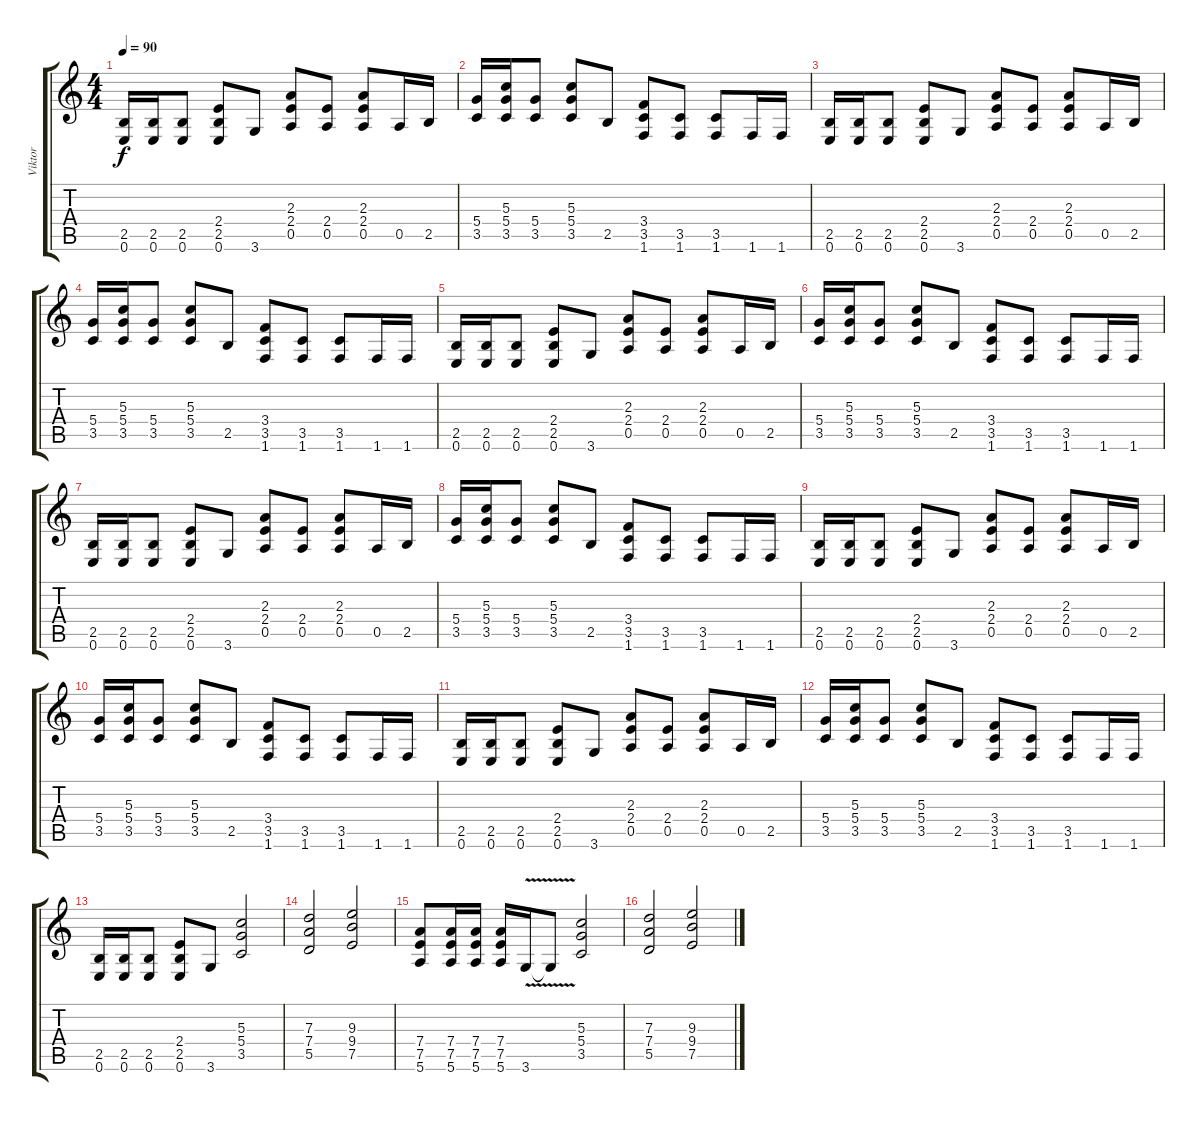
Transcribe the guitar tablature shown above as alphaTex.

\track ("Viktor" "Viktor") {instrument distortionguitar}
\staff {score tabs}
\tuning (E4 B3 G3 D3 A2 E2) {hide}
\ts (4 4)
\tempo 90
\clef g2
\ks c
(2.5 0.6).16{dy f} (2.5 0.6).16 (2.5 0.6).8 (2.4 2.5 0.6).8 3.6.8 (2.3 2.4 0.5).8 (2.4 0.5).8 (2.3 2.4 0.5).8 0.5.16 2.5.16 |
(5.4 3.5).16 (5.3 5.4 3.5).16 (5.4 3.5).8 (5.3 5.4 3.5).8 2.5.8 (3.4 3.5 1.6).8 (3.5 1.6).8 (3.5 1.6).8 1.6.16 1.6.16 |
(2.5 0.6).16 (2.5 0.6).16 (2.5 0.6).8 (2.4 2.5 0.6).8 3.6.8 (2.3 2.4 0.5).8 (2.4 0.5).8 (2.3 2.4 0.5).8 0.5.16 2.5.16 |
(5.4 3.5).16 (5.3 5.4 3.5).16 (5.4 3.5).8 (5.3 5.4 3.5).8 2.5.8 (3.4 3.5 1.6).8 (3.5 1.6).8 (3.5 1.6).8 1.6.16 1.6.16 |
(2.5 0.6).16 (2.5 0.6).16 (2.5 0.6).8 (2.4 2.5 0.6).8 3.6.8 (2.3 2.4 0.5).8 (2.4 0.5).8 (2.3 2.4 0.5).8 0.5.16 2.5.16 |
(5.4 3.5).16 (5.3 5.4 3.5).16 (5.4 3.5).8 (5.3 5.4 3.5).8 2.5.8 (3.4 3.5 1.6).8 (3.5 1.6).8 (3.5 1.6).8 1.6.16 1.6.16 |
(2.5 0.6).16 (2.5 0.6).16 (2.5 0.6).8 (2.4 2.5 0.6).8 3.6.8 (2.3 2.4 0.5).8 (2.4 0.5).8 (2.3 2.4 0.5).8 0.5.16 2.5.16 |
(5.4 3.5).16 (5.3 5.4 3.5).16 (5.4 3.5).8 (5.3 5.4 3.5).8 2.5.8 (3.4 3.5 1.6).8 (3.5 1.6).8 (3.5 1.6).8 1.6.16 1.6.16 |
(2.5 0.6).16 (2.5 0.6).16 (2.5 0.6).8 (2.4 2.5 0.6).8 3.6.8 (2.3 2.4 0.5).8 (2.4 0.5).8 (2.3 2.4 0.5).8 0.5.16 2.5.16 |
(5.4 3.5).16 (5.3 5.4 3.5).16 (5.4 3.5).8 (5.3 5.4 3.5).8 2.5.8 (3.4 3.5 1.6).8 (3.5 1.6).8 (3.5 1.6).8 1.6.16 1.6.16 |
(2.5 0.6).16 (2.5 0.6).16 (2.5 0.6).8 (2.4 2.5 0.6).8 3.6.8 (2.3 2.4 0.5).8 (2.4 0.5).8 (2.3 2.4 0.5).8 0.5.16 2.5.16 |
(5.4 3.5).16 (5.3 5.4 3.5).16 (5.4 3.5).8 (5.3 5.4 3.5).8 2.5.8 (3.4 3.5 1.6).8 (3.5 1.6).8 (3.5 1.6).8 1.6.16 1.6.16 |
(2.5 0.6).16 (2.5 0.6).16 (2.5 0.6).8 (2.4 2.5 0.6).8 3.6.8 (5.3 5.4 3.5).2 |
(7.3 7.4 5.5).2 (9.3 9.4 7.5).2 |
(7.4 7.5 5.6).8 (7.4 7.5 5.6).16 (7.4 7.5 5.6).16 (7.4 7.5 5.6).16 3.6{v}.16 3.6{t}.8 (5.3 5.4 3.5).2 |
(7.3 7.4 5.5).2 (9.3 9.4 7.5).2
